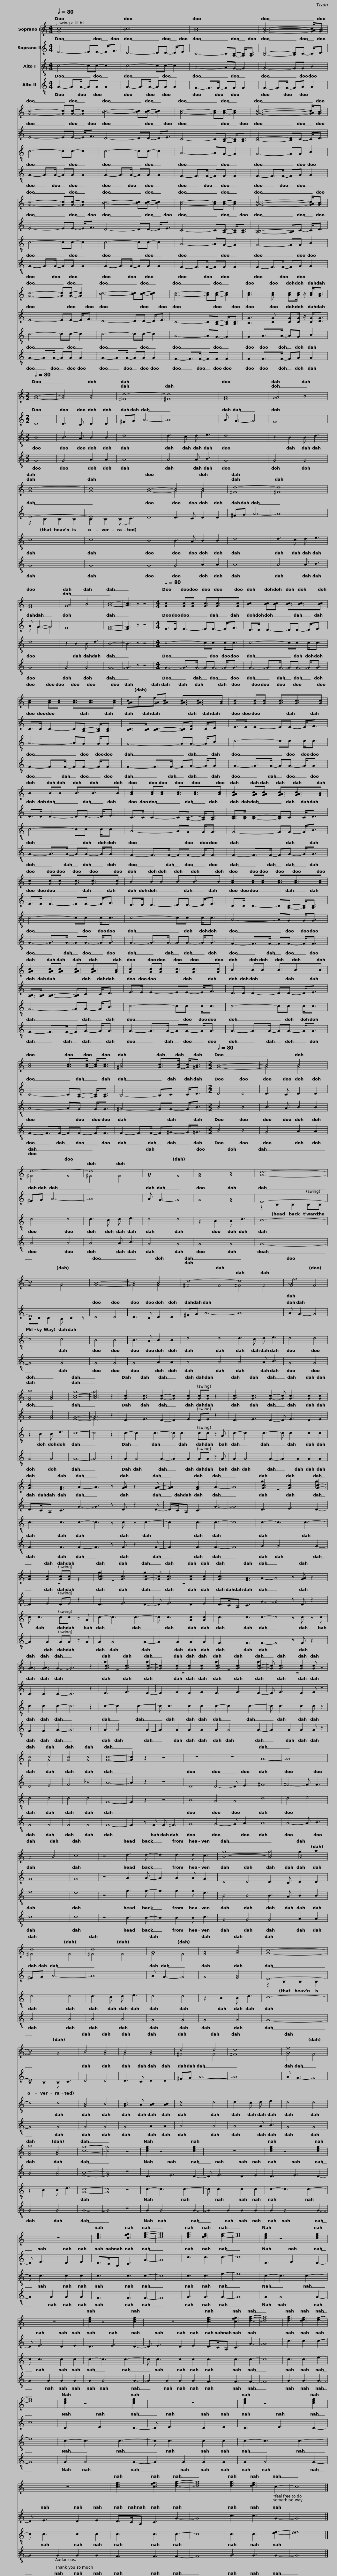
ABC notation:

X:1
%%score ( 1 2 3 ) ( 4 5 ) 6 7
L:1/8
Q:1/4=80
M:4/4
I:linebreak $
K:C
V:1 treble
V:2 treble
V:3 treble
V:4 treble
V:5 treble
V:6 treble-8
V:7 treble-8
V:1
 [Gc]8 | [Bc]8 | [Ac]8 | [GAc]6- [GAc]<[GB] |$ [Gc]4- [Gc][Gc]- [Gc]2 | %5
 [Bc]4- [Bc][Bc]- [Bc]2 | [Ac]4- [Ac][Ac]- [Ac]2 | [GAc]6- [GAc]<[GB] |$ [Gc]4- [Gc][Gc]- [Gc]2 | [Bc]4- [Bc][Bc]- [Bc]2 | %10
 [Ac]4- [Ac][Ac]- [Ac]2 | [GAc]6- [GAc]<[GB] |$ [Gc]4- [Gc][Gc]- [Gc]2 | [Bc]4- [Bc][Bc]- [Bc]2 | [Ac]4- [Ac][Ac]- [Ac]2 | %15
 [Ac]3 [Ac] [Ac][Ac]/ z/ [Ac]<[GB] |$[M:2/2][Q:1/2=80] B8- | B4 B4 | d8- | d8 | %20
 A8 | A4 B4 |$ c8- | c8 | B8- | %25
 B4 B4 | d8- | d8 |$ A8 | A4 B4 | %30
 [Ac]8- | [Ac]3 z z4 |[M:4/4][Q:1/4=80] [Gc]2 [Gc][Gc] [Gc]3/2[Gc]3/2[Gc] |$ [Bc]2 [Bc][Bc] [Bc]3/2[Bc]3/2[Bc] | [Ac]2 [Ac][Ac] [Ac]3/2[Ac]3/2[Ac] |$ %35
 [GA]2 [GA][GAc] [GAc]3/2[GAc]3/2[GB] | [Gc]2 [Gc][Gc] [Gc]3/2[Gc]3/2[Gc] |$ B2 BB B3/2B3/2B | [Ac]2 [Ac][Ac] [Ac]3/2[Ac]3/2[Ac] | [GAc]2 [GAc][GAc] [GAc]3/2[GAc]3/2[GB] |$ %40
 [Gc]2 [Gc][Gc] [Gc]3/2[Gc]3/2[Gc] | B2 BB B3/2B3/2B | [Ac]2 [Ac][Ac] [Ac]3/2[Ac]3/2[Ac] |$ [GAc]2 [GAc][GAc] [GAc]3/2[GAc]3/2[GB] | [Gc]2 [Gc][Gc] [Gc]3/2[Gc]3/2[Gc] | %45
 B2 BB B3/2B3/2B |$ [Ac]4 [Ac]>[Ac]- [Ac]<[Ac] | [^Gc]4 [Gc]>[Gc]- [Gc]<[=GB] |[M:2/2][Q:1/2=80] B8- | B4 B4 | %50
 d8- |$ d8 | A8 | [FA]4 [GB]4 | c8- | %55
 c8 |$ B8- | B4 B4 | d8- | d8 | %60
 A8 | [FA]4 [GB]4 | [Ac]8- | [Ac]6 z2 |$ [Gc]3 [Gc]3 [Gc]2- | %65
 [Gc]2 [Gc]2 [Gc][Gc] z2 | [Gc]3 [Gc]3 [Gc]2- | [Gc] [Gc]3 [Gc]2 [Gc]2 | [Gc]3 [FA]3 A2- |$ A3 z [GA] z2 [GA]- | %70
 [GA]2 [FA]3 A3- | A8 | [Gc]3 [Gc]3 [Gc]2- | [Gc]2 [Gc]2 [Gc][Gc] z2 | [Gc]3 [Gc]3 [Gc]2- |$ %75
 [Gc] [Gc]3 [Gc]2 [Gc]2 | [Gc]3 [FA]3 A2- | A4 z [GA] z2 | [GA]3 [GA]3 G2- | G6 z2 | %80
 [Gc]3 [Gc]3 [Gc]2- |$ [Gc]2 [Gc]2 [Gc]2 [Gc]2 | [Gc]3 [Gc]3 [Gc]2- | [Gc] [Gc]3 [Gc]2 [Gc] z | c4 c4 | %85
 [Gc]4 [Gc]4 | [Gc]8- | [Gc]2 z2 z4 | z8 |$ z8 | %90
 A8- | A8 | A4 B4 | c8 | z4 d3 d- | %95
 d2 d2 d c3 | B8- |$ B4 B4 | d8 | d8 | %100
 A8 | [FA]4 [GB]4 | c8- |$ c8 | B4 [GB]4 | %105
 B4 B4 | d4 d4 | d8 | [Af]8 |$ [FA]4 [GB]4 | %110
 [cg]8- | [cg]4 z4 | [ceg]2 z4 [ceg]2 | z8 | [ceg]2 z4 [ceg]2 | %115
 z8 |$ [ceg]3 [cfg]3 [dfa]2- | [dfa]8 | [dfa]3 [deg]3 [eg]2- | [eg]8 | %120
 [ceg]2 z4 [ceg]2 | z8 | [ceg]2 z4 [ceg]2 |$ z8 | [ceg]3 [cfg]3 [dfa]2- | %125
 [dfa]8 | [dfa]3 [deg]3 [eg]2- | [eg]8 | [ceg]2 z4 [ceg]2 | z8 |$ %130
 [ceg]2 z4 [ceg]2 | z8 | [ceg]3 [cfg]3 [dfa]2- | [dfa]8 | [dfa]3 [deg]3 c2- | %135
 c8 |] %136
V:2
 x8 | x8 | x8 | x8 |$ x8 | %5
 x8 | x8 | x8 |$ x8 | x8 | %10
 x8 | x8 |$ x8 | x8 | x8 | %15
 x8 |$[M:2/2] G8- | G4 G4 | ^F8 | ^F8 | %20
 F8 | G8 |$ G8 | G8 | G8- | %25
 G4 G4 | ^F8 | ^F8 |$ F8 | G8 | %30
 x8 | x8 |[M:4/4] x8 |$ x8 | x8 |$ %35
 cgf x5 | x8 |$ x8 | x8 | x8 |$ %40
 x8 | x8 | x8 |$ x8 | x8 | %45
 x8 |$ x8 | x8 |[M:2/2] G8- | G4 G4 | %50
 ^F4 F4 |$ ^F4 F4 | F4 F4 | x8 | G8- | %55
 G4 G4 |$ G8- | G4 G4 | ^F4 F4 | ^F4 F4 | %60
 F4 F4 | a8 | g8- | g6 x2 |$ x8 | %65
 x8 | x8 | x8 | x8 |$ x8 | %70
 x8 | x8 | g2 z4 g2 | z8 | g2 z4 g2 |$ %75
 z8 | x8 | x8 | x8 | x8 | %80
 g2 z4 g2 |$ z8 | g2 z4 g2 | z8 | G4 G4 | %85
 x8 | x8 | x8 | x8 |$ x8 | %90
 x8 | x8 | x8 | x8 | x8 | %95
 x8 | g8- |$ g4 g2 a2 | ^F4 F4 | ^F4 F4 | %100
 F4 F4 | x8 | G8- |$ G4 G4 | x8 | %105
 G4 G4 | ^F4 F4 | ^F8 | F4 F4 |$ a8 | %110
 x8 | x8 | x8 | x8 | x8 | %115
 x8 |$ x8 | x8 | x8 | x8 | %120
 x8 | x8 | x8 |$ x8 | x8 | %125
 x8 | x8 | x8 | x8 | x8 |$ %130
 x8 | x8 | x8 | x8 | x8 | %135
 x8 |] %136
V:3
 x8 | x8 | x8 | x8 |$ x8 | %5
 x8 | x8 | x8 |$ x8 | x8 | %10
 x8 | x8 |$ x8 | x8 | x8 | %15
 x8 |$[M:2/2] x8 | x8 | x8 | x8 | %20
 x8 | x8 |$ x8 | x8 | x8 | %25
 x8 | x8 | x8 |$ x8 | x8 | %30
 x8 | x8 |[M:4/4] x8 |$ x8 | x8 |$ %35
 x8 | x8 |$ x8 | x8 | x8 |$ %40
 x8 | x8 | x8 |$ x8 | x8 | %45
 x8 |$ x8 | x8 |[M:2/2] x8 | x8 | %50
 x8 |$ x8 | x8 | x8 | x8 | %55
 x8 |$ x8 | x8 | x8 | x8 | %60
 f8 | x8 | x8 | x8 |$ x8 | %65
 x8 | x8 | x8 | x8 |$ x8 | %70
 x8 | x8 | x8 | x8 | x8 |$ %75
 x8 | x8 | x8 | x8 | x8 | %80
 x8 |$ x8 | x8 | x8 | x8 | %85
 x8 | x8 | x8 | x8 |$ x8 | %90
 x8 | x8 | x8 | x8 | x8 | %95
 x8 | x8 |$ x8 | x8 | x8 | %100
 x8 | x8 | x8 |$ x8 | x8 | %105
 x8 | x8 | x8 | x8 |$ x8 | %110
 x8 | x8 | x8 | x8 | x8 | %115
 x8 |$ x8 | x8 | x8 | x8 | %120
 x8 | x8 | x8 |$ x8 | x8 | %125
 x8 | x8 | x8 | x8 | x8 |$ %130
 x8 | x8 | x8 | x8 | x8 | %135
 x8 |] %136
V:4
 E4- EE- E<F | D4- DD- D<E | C4- C[A,C]- [A,C]<[A,C] | [B,D]4- [B,D]C- C<D |$ E4- EE- E<F | %5
 D4- DD- D<E | C4- C[A,C]- [A,C]<[A,C] | [B,D]4- [B,D]C- C<D |$ E4- EE- E<F | D4- DD- D<E | %10
 C4- C[A,C]- [A,C]<[A,C] | [A,B,]4- [A,B,]C- C<D |$ E4- EE- E<F | D4- DD- D<E | C4- C[A,C]- [A,C]<[A,C] | %15
 [B,G]3 [CG] [CG][CG]/ z/ [CG]<[DG] |$[M:2/2] D8 | D3 C D2 D2 | ^FG A6- | A8 | %20
 A G3- G4 | F8 |$ E8- | E8 | D8 | %25
 D3 C D2 D2 | ^FG A6- | A8 |$ A G3- G4 | F8 | %30
 [EG]8- | [EG]3 z z4 |[M:4/4] E>E E2- EE- E<F |$ D>D D2- DD- D<E | C>C C2- C[A,C]- [A,C]<[A,C] |$ %35
 [B,C]>[B,C] [B,C]2- [B,C][CF] C<D | E>E E2- EE- E<F |$ D>D D2- DD- D<E | C>C C2- C[A,C]- [A,C]<[A,C] | [B,D]>[B,D] [B,D]2- [B,D]C C<D |$ %40
 E>E E2- EE- E<F | D>D D2- DD- D<E | C>C C2- C[A,C]- [A,C]<[A,C] |$ [A,B,]>[A,B,] [A,B,]2- [A,B,]C C<D | E>E E2- EE- E<F | %45
 D>D D2- DD- D<E |$ C4- C[A,C]- [A,C]<[A,C] | B,4- B,C C<D |[M:2/2] D4 D4 | D3 C D2 D2 | %50
 ^FG A6- |$ A8 | A G3- G4 | G4 [FA]4 | E8- | %55
 E8 |$ D4 D4 | D3 C D2 D2 | ^FG A6- | A8 | %60
 A G3- G4 | G4 [FA]4 | [EG]8- | G6 z2 |$ D3 E3 D2- | %65
 D2 E2 DE z2 | D3 E3 D2- | D E3 D2 E2 | D>CA, C3 G2- |$ G3 z D z2 D- | %70
 D/C/A, C3 G3- | G8 | D3 E3 D2- | D2 E2 DE z2 | D3 E3 D2- |$ %75
 D E3 D2 E2 | D>CA, C3 G2- | G4 z D z2 | C3 C3 C2- | C6 z2 | %80
 D3 E3 D2- |$ D2 E2 D2 E2 | D3 E3 D2- | D E3 D2 E z | D4 E4 | %85
 F4 _B4 | A8- | A2 z2 z4 | D8 |$ D4- D E3 | %90
 ^F8 | ^F4- F F3 | G8 | G8 | z4 A3 A- | %95
 A2 A2 A G3 | D4 D4 |$ D3 C D2 D2 | ^FG A6- | A8 | %100
 A G3- G4 | G4 [FA]4 | E8- |$ E8 | D4 D4 | %105
 D3 C D2 D2 | ^FG A6- | A8 | A G3- G4 |$ G4 [FA]4 | %110
 [EA]8- | [EA]4 z4 | D3 E3 D2- | D E3 D2 E2 | D3 E3 D2- | %115
 D E3 D2 E2 |$ D>CA, C3 G2- | G8 | c3 c3 c2- | c8 | %120
 D3 E3 D2- | D E3 D2 E2 | D3 E3 D2- |$ D E3 D2 E2 | D>CA, C3 G2- | %125
 G8 | c3 c3 c2- | c8 | D3 E3 D2- | D E3 D2 E2 |$ %130
 D3 E3 D2- | D E3 D2 E2 | D>CA, C3 G2- | G8 | c3 c3 G2- | %135
 G8 |] %136
V:5
 x8 | x8 | x8 | x8 |$ x8 | %5
 x8 | x8 | x8 |$ x8 | x8 | %10
 x8 | x8 |$ x8 | x8 | x8 | %15
 x8 |$[M:2/2] x8 | x8 | x8 | x8 | %20
 x8 | x8 |$ z2 B,2 B,2 B,2 | B,2 B,2 (B, C3) | x8 | %25
 x8 | x8 | x8 |$ A G3- G4 | x8 | %30
 x8 | x8 |[M:4/4] x8 |$ x8 | x8 |$ %35
 x8 | x8 |$ x8 | x8 | x8 |$ %40
 x8 | x8 | x8 |$ x8 | x8 | %45
 x8 |$ x8 | x8 |[M:2/2] x8 | x8 | %50
 x8 |$ x8 | x8 | x8 | z2 B,2 B,2 B,B, | %55
 B,C C2 B, C2 z |$ x8 | x8 | x8 | x8 | %60
 x8 | x8 | x8 | E6 x2 |$ x8 | %65
 x8 | x8 | x8 | x8 |$ x8 | %70
 x8 | x8 | x8 | x8 | x8 |$ %75
 x8 | x8 | x8 | x8 | x8 | %80
 x8 |$ x8 | x8 | x8 | x8 | %85
 x8 | x8 | x8 | x8 |$ x8 | %90
 x8 | x8 | x8 | x8 | x8 | %95
 x8 | x8 |$ x8 | x8 | x8 | %100
 x8 | x8 | z2 B,2 B,2 B,2 |$ B,2 B,2 B, C3 | x8 | %105
 x8 | x8 | x8 | x8 |$ x8 | %110
 x8 | x8 | x8 | x8 | x8 | %115
 x8 |$ x8 | x8 | x8 | x8 | %120
 x8 | x8 | x8 |$ x8 | x8 | %125
 x8 | x8 | x8 | x8 | x8 |$ %130
 x8 | x8 | x8 | x8 | x8 | %135
 x8 |] %136
V:6
 c4- cc- c2 | c4- cc- c2 | A4- AG- G2 | G4- GG B2 |$ c4- cc- c2 | %5
 c4- cc- c2 | A4- AG- G2 | G4- GG B2 |$ c4- cc- c2 | c4- cc- c2 | %10
 A4- AG- G2 | G4- GG B2 |$ c4- cc- c2 | c4- cc- c2 | A4- AG- G2 | %15
 G2 A>A- AG B2 |$[M:2/2] B8 | B3 A B2 B2 | d8 | d3 c d e3 | %20
 d8 | z2 B2 B d3 |$ c8 | c8 | B8 | %25
 B3 A B2 B2 | d8 | d3 c d e3 |$ d8 | z2 B2 B d3 | %30
 B8- | B3 z z4 |[M:4/4] c4- cc c<c |$ c4- cc c<c | A4- AG G<G |$ %35
 G4- GG- G<B | c4- cc c<c |$ c4- cc c<c | A4- AG G<G | G4- GG- G<B |$ %40
 c4- cc c<c | c4- cc c<c | A4- AG G<G |$ G4- GG- G<B | c4- cc c<c | %45
 c4- cc c<c |$ A4- AG G<G | ^G4- GG- G<B |[M:2/2] B4 B4 | B3 A B2 B2 | %50
 d4 d4 |$ d3 c d e3 | d4 d4 | z2 B2 B d3 | c8- | %55
 c4 c4 |$ B4 B4 | B3 A B2 B2 | d4 d4 | d3 c d e3 | %60
 d4 d4 | z2 B2 B d3 | c8- | c6 z2 |$ c2- c3 c3- | %65
 c c3 cc z G | c2- c3 c3- | c c3 c2 c2 | c3 c3 c2- |$ c3 z c z c2- | %70
 c2 c3 c3- | c8 | c2- c3 c3- | c c3 cc z G | c2- c3 c3- |$ %75
 c c3 [Gc]2 [Gc]2 | c3 c3 c2- | c4 z c z c | c3 c3 c2- | c6 z2 | %80
 c2- c3 c3- |$ c c3 c2 c2 | c2- c3 c3- | c c3 c2 c z | d4 d4 | %85
 d4 d4 | G8- | G2 z2 z4 | B8 |$ A4 A4 | %90
 d8 | d4 e4 | f8 | e8 | z4 g3 g- | %95
 g2 g2 g e3 | B4 B4 |$ B3 A B2 B2 | d4 d4 | d3 c d e3 | %100
 d4 d4 | z2 B2 B d3 | c8- |$ c4 c4 | [GB]4 B4 | %105
 [GB]3 A [AB]2 [AB]2 | [Ad]4 d4 | d3 c d e3 | d4 d4 |$ z2 B2 B d3 | %110
 [Gc]8- | [Gc]4 z4 | c2- c3 c3- | c c3 c2 c2 | c2- c3 c3- | %115
 c c3 c2 c2 |$ c3 c3 c2- | c8 | c3 c3 e2- | e8 | %120
 c2- c3 c3- | c c3 c2 c2 | c2- c3 c3- |$ c c3 c2 c2 | c3 c3 c2- | %125
 c8 | c3 c3 e2- | e8 | c2- c3 c3- | c c3 c2 c2 |$ %130
 c2- c3 c3- | c c3 c2 c2 | c3 c3 c2- | c8 | c3 c3 [de]2- | %135
 [de]8 |] %136
V:7
 G2- G>G- GG G2 | G2- G>G- GG G2 | F2- F>F- FF F2 | F2- F>F- FG G2 |$ G2- G>G- GG G2 | %5
 G2- G>G- GG G2 | F2- F>F- FF F2 | F2- F>F- FG G2 |$ G2- G>G- GG G2 | G2- G>G- GG G2 | %10
 F2- F>F- FF F2 | F2- F>F- FG G2 |$ G2- G>G- GG G2 | G2- G>G- GG G2 | F2- F>F- FF F2 | %15
 F2 F>F- FG G2 |$[M:2/2] G8 | G4 A2 A2 | A8 | A4 A B3 | %20
 G8 | G4 G4 |$ G8 | G8 | G8 | %25
 G4 A2 A2 | A8 | A4 A B3 |$ G8 | G4 G4 | %30
 G8- | G3 z z4 |[M:4/4] G2- G>G- GG- G<G |$ G2- G>G- GG- G<G | F2- F>F- FF- F<F |$ %35
 F2- F>F- FG- G<G | G2- G>G- GG- G<G |$ G2- G>G- GG- G<G | F2- F>F- FF- F<F | F2- F>F- FG- G<G |$ %40
 G2- G>G- GG- G<G | G2- G>G- GG- G<G | F2- F>F- FF- F<F |$ F2- F>F- FG- G<G | G2- G>G- GG- G<G | %45
 G2- G>G- GG- G<G |$ F2- F>F- FF- F<F | F2- F>F- F^G- G<=G |[M:2/2] B4 B4 | G4 A2 A2 | %50
 A4 A4 |$ A4 A B3 | G4 G4 | G4 G4 | G8- | %55
 G4 G4 |$ G4 G4 | G4 A2 A2 | A4 A4 | A4 A B3 | %60
 G4 G4 | G4 G4 | G8- | G6 z2 |$ G2 G4 G2- | %65
 G2 G2 GG z G | G2 G4 G2- | G2 G2 G2 G2 | F3 F3 F2- |$ F3 z F z2 F- | %70
 F2 F3 F3- | F8 | G2 G4 G2- | G2 G2 GG z G | G2 G4 G2- |$ %75
 G2 G2 G2 G2 | F3 F3 F2- | F4 z F z2 | F3 F3 G2- | G6 z2 | %80
 G2 G4 G2- |$ G2 G2 G2 G2 | G2 G4 G2- | G2 G2 G2 G z | F4 F4 | %85
 F4 F4 | F8- | F2 z F F ^F3 | G8 |$ G4- G A3 | %90
 A8 | A4- A B3 | c8 | c8 | z4 B3 B- | %95
 B2 B2 B c3 | G4 G4 |$ G4 A2 A2 | A4 A4 | A4 A4 | %100
 G4 G4 | G4 G4 | G8- |$ G4 G4 | G4 G4 | %105
 G4 A2 A2 | A4 A4 | A4 A B3 | G4 G4 |$ G4 G4 | %110
 G8- | G4 z4 | G2 G4 G2- | G2 G2 G2 G2 | G2 G4 G2- | %115
 G2 G2 G2 G2 |$ F3 F3 F2- | F8 | G3 G3 G2- | G8 | %120
 G2 G4 G2- | G2 G2 G2 G2 | G2 G4 G2- |$ G2 G2 G2 G2 | F3 F3 F2- | %125
 F8 | G3 G3 G2- | G8 | G2 G4 G2- | G2 G2 G2 G2 |$ %130
 G2 G4 G2- | G2 G2 G2 G2 | F3 F3 F2- | F8 | G3 G3 G2- | %135
 G8 |] %136
